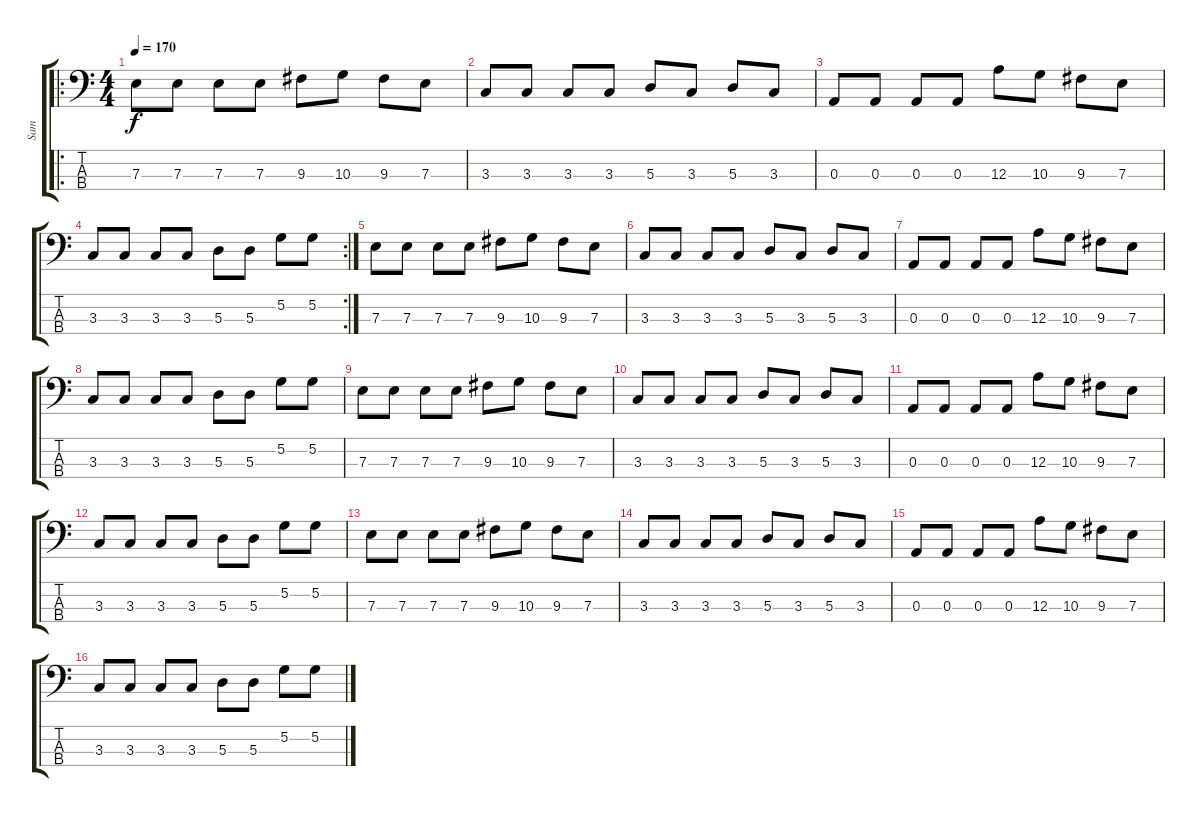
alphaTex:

\track ("Sam" "Sam") {instrument electricbassfinger}
\staff {score tabs}
\tuning (G2 D2 A1 D1) {hide}
\ro
\ts (4 4)
\tempo 170
\clef f4
\ks c
7.3.8{dy f} 7.3.8 7.3.8 7.3.8 9.3.8 10.3.8 9.3.8 7.3.8 |
3.3.8 3.3.8 3.3.8 3.3.8 5.3.8 3.3.8 5.3.8 3.3.8 |
0.3.8 0.3.8 0.3.8 0.3.8 12.3.8 10.3.8 9.3.8 7.3.8 |
\rc 2
3.3.8 3.3.8 3.3.8 3.3.8 5.3.8 5.3.8 5.2.8 5.2.8 |
7.3.8 7.3.8 7.3.8 7.3.8 9.3.8 10.3.8 9.3.8 7.3.8 |
3.3.8 3.3.8 3.3.8 3.3.8 5.3.8 3.3.8 5.3.8 3.3.8 |
0.3.8 0.3.8 0.3.8 0.3.8 12.3.8 10.3.8 9.3.8 7.3.8 |
3.3.8 3.3.8 3.3.8 3.3.8 5.3.8 5.3.8 5.2.8 5.2.8 |
7.3.8 7.3.8 7.3.8 7.3.8 9.3.8 10.3.8 9.3.8 7.3.8 |
3.3.8 3.3.8 3.3.8 3.3.8 5.3.8 3.3.8 5.3.8 3.3.8 |
0.3.8 0.3.8 0.3.8 0.3.8 12.3.8 10.3.8 9.3.8 7.3.8 |
3.3.8 3.3.8 3.3.8 3.3.8 5.3.8 5.3.8 5.2.8 5.2.8 |
7.3.8 7.3.8 7.3.8 7.3.8 9.3.8 10.3.8 9.3.8 7.3.8 |
3.3.8 3.3.8 3.3.8 3.3.8 5.3.8 3.3.8 5.3.8 3.3.8 |
0.3.8 0.3.8 0.3.8 0.3.8 12.3.8 10.3.8 9.3.8 7.3.8 |
3.3.8 3.3.8 3.3.8 3.3.8 5.3.8 5.3.8 5.2.8 5.2.8
